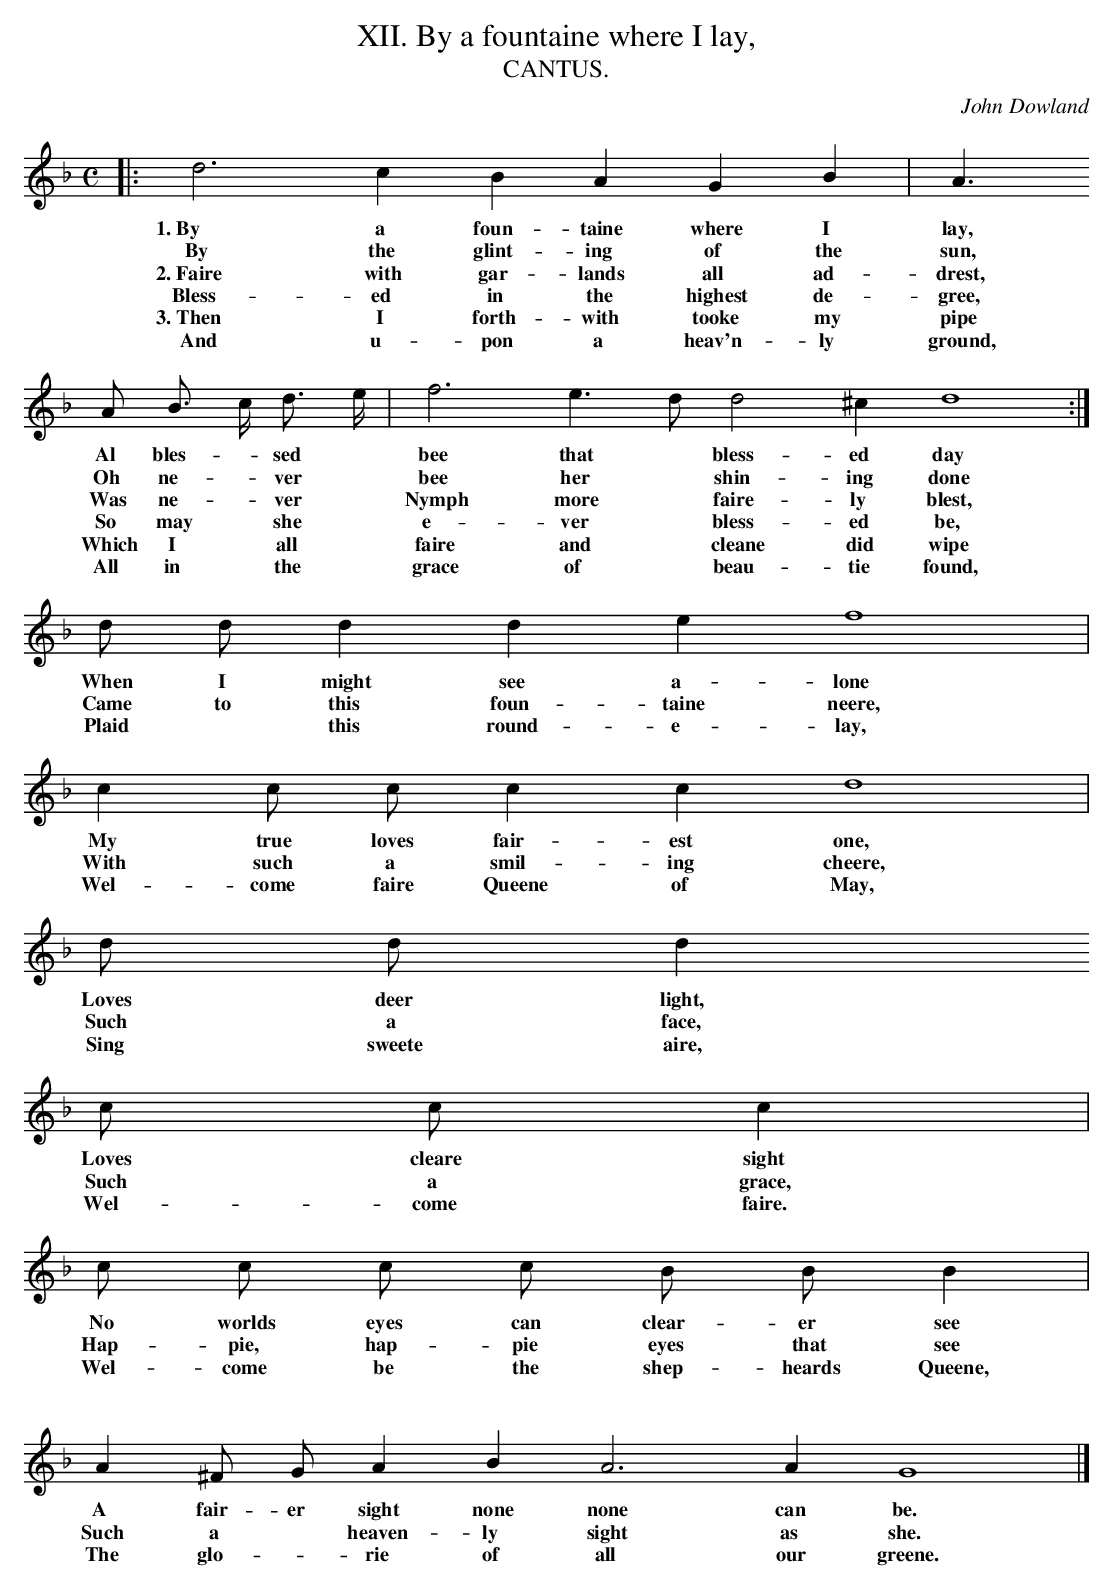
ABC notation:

X:1
T:XII. By a fountaine where I lay,
T:CANTUS.
C:John Dowland
M:C
L:1/4
K:G dor
|:d3 c B A G B | A3/2
w: 1.~By a foun- taine where I lay,
w: By the glint- ing of the sun,
w: 2.~Faire with gar- lands all ad- drest,
w: Bless- ed in the highest de- gree,
w: 3.~Then I forth- with tooke my pipe
w: And u- pon a heav'n- ly ground,
A/ B3/4 c// d3/4 e// | f3 e > d d2 ^c d4 :|
w: Al bles- * sed * bee that * bless- ed day
w: Oh ne- * ver * bee her * shin- ing done
w: Was ne- * ver * Nymph more * faire- ly blest,
w: So may * she * e- ver * bless- ed be,
w: Which I * all * faire and * cleane did wipe
w: All in * the * grace of * beau- tie found,
d/ d/ d d e f4 |
w: When I might see a- lone
w: Came to this foun- taine neere,
w: Plaid * this round- e- lay,
c c/ c/ c c d4 |
w: My true loves fair- est one,
w: With such a smil- ing cheere,
w: Wel- come faire Queene of May,
d/ d/ d
w: Loves deer light,
w: Such a face,
w: Sing sweete aire,
c/ c/ c |
w: Loves cleare sight
w: Such a grace,
w: Wel- come faire.
c/ c/ c/ c/ B/ B/ B |
w: No worlds eyes can clear-er see
w: Hap- pie, hap- pie eyes that see
w: Wel- come be the shep- heards Queene,
A ^F/ G/ A B A3 A G4 |]
w: A fair- er sight none none can be.
w: Such a * heaven- ly sight as she.
w: The glo- * rie of all our greene.
